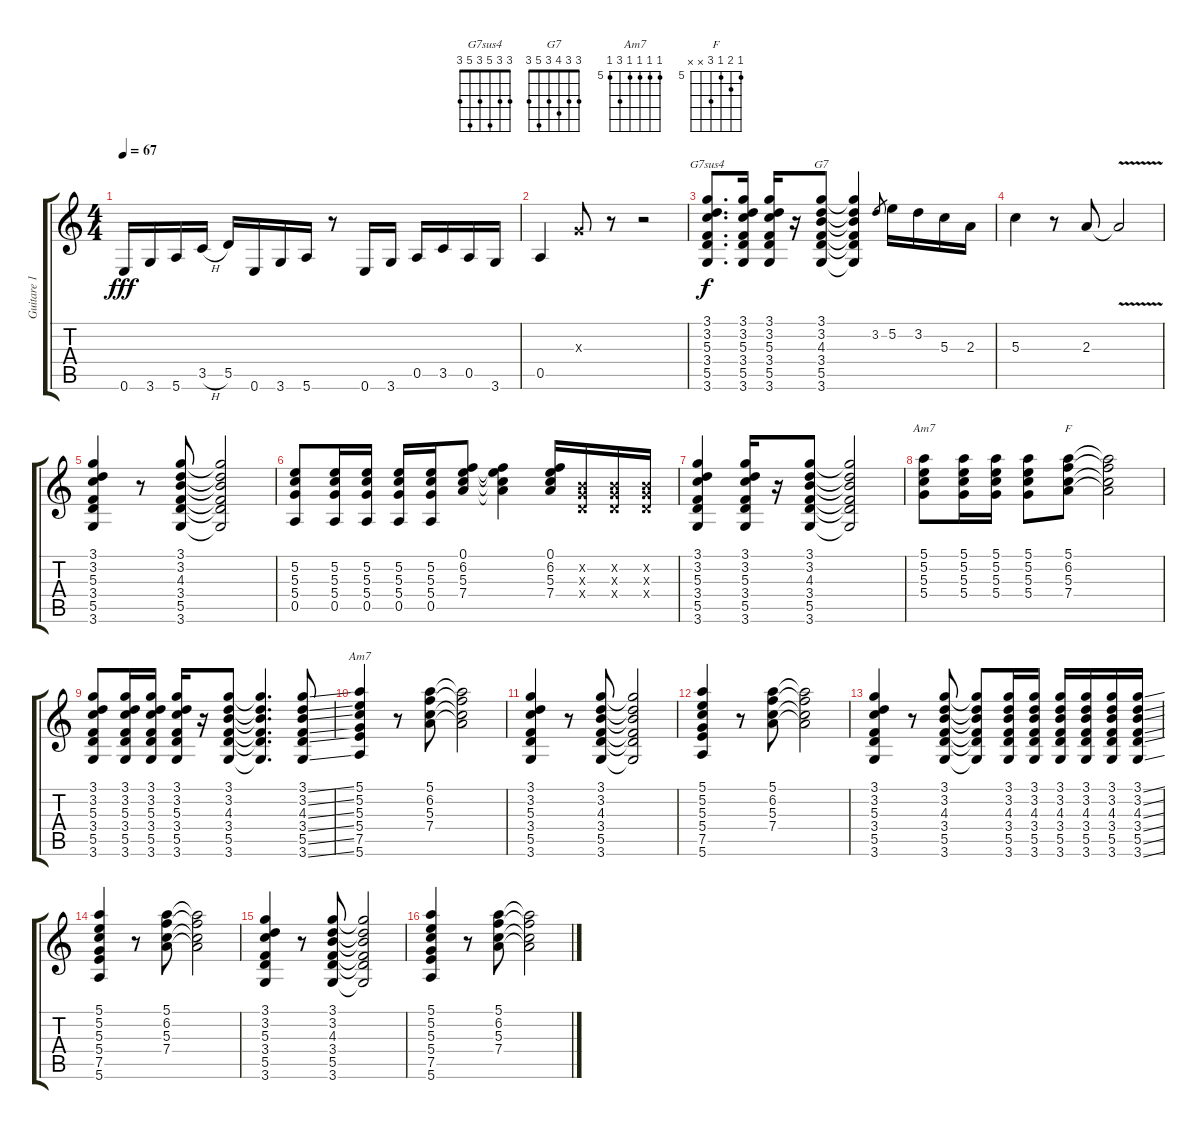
\track ("Guitare 1" "Guitare 1") {instrument acousticguitarsteel}
\staff {score tabs}
\tuning (E4 B3 G3 D3 A2 E2) {hide}
\chord ("G7sus4" 3 3 5 3 5 3)
\chord ("G7" 3 3 4 3 5 3)
\chord ("Am7" 5 5 5 5 x x)
\chord ("F" 5 6 5 7 x x) {firstfret 5}
\chord ("Am7" 5 5 5 5 7 5) {firstfret 5}
\ts (4 4)
\tempo 67
\clef g2
\ks c
0.6.16{dy fff} 3.6.16 5.6.16 3.5{h}.16 5.5.16 0.6.16 3.6.16 5.6.16 r.8 0.6.16 3.6.16 0.5.16 3.5.16 0.5.16 3.6.16 |
0.5.4 0.3{x}.8 r.8 r.2{volume 9 balance 16} |
(3.1 3.2 5.3 3.4 5.5 3.6).8{d ch "G7sus4" dy f} (3.1 3.2 5.3 3.4 5.5 3.6).16 (3.1 3.2 5.3 3.4 5.5 3.6).16 r.16 (3.1 3.2 4.3 3.4 5.5 3.6).8{ch "G7"} (3.1{t} 3.2{t} 4.3{t} 3.4{t} 5.5{t} 3.6{t}).4 3.2.8{gr} 5.2.16 3.2.16 5.3.16 2.3.16 |
5.3.4 r.8 2.3.8 2.3{v t}.2 |
(3.1 3.2 5.3 3.4 5.5 3.6).4 r.8 (3.1 3.2 4.3 3.4 5.5 3.6).8 (3.1{t} 3.2{t} 4.3{t} 3.4{t} 5.5{t} 3.6{t}).2 |
(5.2 5.3 5.4 0.5).8 (5.2 5.3 5.4 0.5).16 (5.2 5.3 5.4 0.5).16 (5.2 5.3 5.4 0.5).16 (5.2 5.3 5.4 0.5).16 (0.1 6.2 5.3 7.4).8 (0.1{t} 6.2{t} 5.3{t} 7.4{t}).4 (0.1 6.2 5.3 7.4).16 (0.2{x} 0.3{x} 0.4{x}).16 (0.2{x} 0.3{x} 0.4{x}).16 (0.2{x} 0.3{x} 0.4{x}).16 |
(3.1 3.2 5.3 3.4 5.5 3.6).4 (3.1 3.2 5.3 3.4 5.5 3.6).16 r.16 (3.1 3.2 4.3 3.4 5.5 3.6).8 (3.1{t} 3.2{t} 4.3{t} 3.4{t} 5.5{t} 3.6{t}).2 |
(5.1 5.2 5.3 5.4).8{ch "Am7"} (5.1 5.2 5.3 5.4).16 (5.1 5.2 5.3 5.4).16 (5.1 5.2 5.3 5.4).8 (5.1 6.2 5.3 7.4).8{ch "F"} (5.1{t} 6.2{t} 5.3{t} 7.4{t}).2 |
(3.1 3.2 5.3 3.4 5.5 3.6).8 (3.1 3.2 5.3 3.4 5.5 3.6).16 (3.1 3.2 5.3 3.4 5.5 3.6).16 (3.1 3.2 5.3 3.4 5.5 3.6).16 r.16 (3.1 3.2 4.3 3.4 5.5 3.6).8 (3.1{t} 3.2{t} 4.3{t} 3.4{t} 5.5{t} 3.6{t}).4{d} (3.1{ss} 3.2{ss} 4.3{ss} 3.4{ss} 5.5{ss} 3.6{ss}).8 |
(5.1 5.2 5.3 5.4 7.5 5.6).4{ch "Am7"} r.8 (5.1 6.2 5.3 7.4).8 (5.1{t} 6.2{t} 5.3{t} 7.4{t}).2 |
(3.1 3.2 5.3 3.4 5.5 3.6).4 r.8 (3.1 3.2 4.3 3.4 5.5 3.6).8 (3.1{t} 3.2{t} 4.3{t} 3.4{t} 5.5{t} 3.6{t}).2 |
(5.1 5.2 5.3 5.4 7.5 5.6).4 r.8 (5.1 6.2 5.3 7.4).8 (5.1{t} 6.2{t} 5.3{t} 7.4{t}).2 |
(3.1 3.2 5.3 3.4 5.5 3.6).4 r.8 (3.1 3.2 4.3 3.4 5.5 3.6).8 (3.1{t} 3.2{t} 4.3{t} 3.4{t} 5.5{t} 3.6{t}).8 (3.1 3.2 4.3 3.4 5.5 3.6).16 (3.1 3.2 4.3 3.4 5.5 3.6).16 (3.1 3.2 4.3 3.4 5.5 3.6).16 (3.1 3.2 4.3 3.4 5.5 3.6).16 (3.1 3.2 4.3 3.4 5.5 3.6).16 (3.1{ss} 3.2{ss} 4.3{ss} 3.4{ss} 5.5{ss} 3.6{ss}).16 |
(5.1 5.2 5.3 5.4 7.5 5.6).4 r.8 (5.1 6.2 5.3 7.4).8 (5.1{t} 6.2{t} 5.3{t} 7.4{t}).2 |
(3.1 3.2 5.3 3.4 5.5 3.6).4 r.8 (3.1 3.2 4.3 3.4 5.5 3.6).8 (3.1{t} 3.2{t} 4.3{t} 3.4{t} 5.5{t} 3.6{t}).2 |
(5.1 5.2 5.3 5.4 7.5 5.6).4 r.8 (5.1 6.2 5.3 7.4).8 (5.1{t} 6.2{t} 5.3{t} 7.4{t}).2
